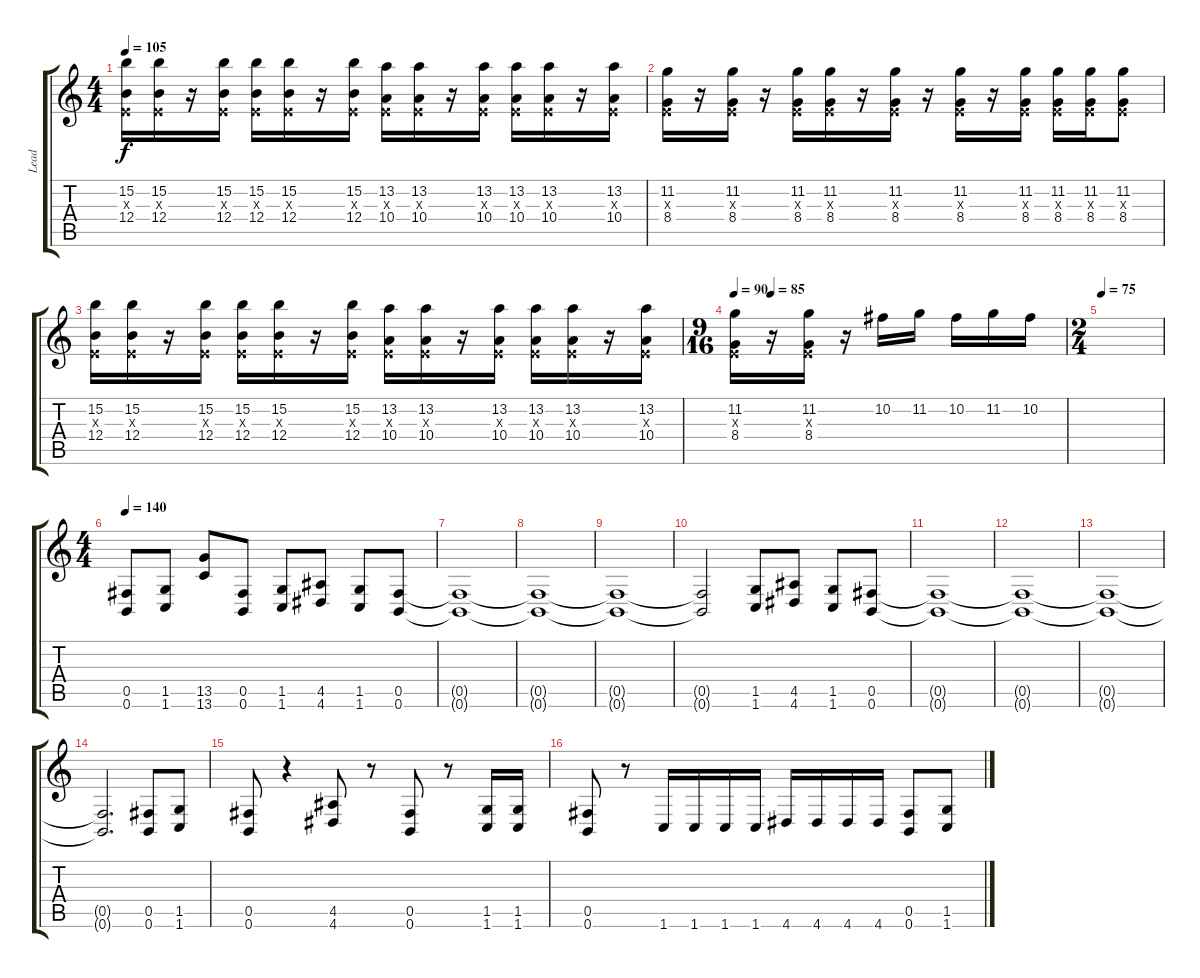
\track ("Lead" "Lead") {instrument distortionguitar}
\staff {score tabs}
\tuning (Db4 Ab3 E3 B2 Gb2 B1) {hide}
\ts (4 4)
\tempo 105
\clef g2
\ks c
(15.2 0.3{x} 12.4).16{dy f} (15.2 0.3{x} 12.4).16 r.16 (15.2 0.3{x} 12.4).16 (15.2 0.3{x} 12.4).16 (15.2 0.3{x} 12.4).16 r.16 (15.2 0.3{x} 12.4).16 (13.2 0.3{x} 10.4).16 (13.2 0.3{x} 10.4).16 r.16 (13.2 0.3{x} 10.4).16 (13.2 0.3{x} 10.4).16 (13.2 0.3{x} 10.4).16 r.16 (13.2 0.3{x} 10.4).16 |
(11.2 0.3{x} 8.4).16 r.16 (11.2 0.3{x} 8.4).16 r.16 (11.2 0.3{x} 8.4).16 (11.2 0.3{x} 8.4).16 r.16 (11.2 0.3{x} 8.4).16 r.16 (11.2 0.3{x} 8.4).16 r.16 (11.2 0.3{x} 8.4).16 (11.2 0.3{x} 8.4).16 (11.2 0.3{x} 8.4).16 (11.2 0.3{x} 8.4).8 |
(15.2 0.3{x} 12.4).16 (15.2 0.3{x} 12.4).16 r.16 (15.2 0.3{x} 12.4).16 (15.2 0.3{x} 12.4).16 (15.2 0.3{x} 12.4).16 r.16 (15.2 0.3{x} 12.4).16 (13.2 0.3{x} 10.4).16 (13.2 0.3{x} 10.4).16 r.16 (13.2 0.3{x} 10.4).16 (13.2 0.3{x} 10.4).16 (13.2 0.3{x} 10.4).16 r.16 (13.2 0.3{x} 10.4).16 |
\ts (9 16)
\tempo 90
\tempo (85 0.1111111111111111)
(11.2 0.3{x} 8.4).16 r.16 (11.2 0.3{x} 8.4).16 r.16 10.2.16 11.2.16 10.2.16 11.2.16 10.2.16 |
\ts (2 4)
\tempo 75
|
\ts (4 4)
\tempo 140
(0.5 0.6).8 (1.5 1.6).8 (13.5 13.6).8 (0.5 0.6).8 (1.5 1.6).8 (4.5 4.6).8 (1.5 1.6).8 (0.5 0.6).8 |
(0.5{t} 0.6{t}).1 |
(0.5{t} 0.6{t}).1 |
(0.5{t} 0.6{t}).1 |
(0.5{t} 0.6{t}).2 (1.5 1.6).8 (4.5 4.6).8 (1.5 1.6).8 (0.5 0.6).8 |
(0.5{t} 0.6{t}).1 |
(0.5{t} 0.6{t}).1 |
(0.5{t} 0.6{t}).1 |
(0.5{t} 0.6{t}).2{d} (0.5 0.6).8 (1.5 1.6).8 |
(0.5 0.6).8 r.4 (4.5 4.6).8 r.8 (0.5 0.6).8 r.8 (1.5 1.6).16 (1.5 1.6).16 |
(0.5 0.6).8 r.8 1.6.16 1.6.16 1.6.16 1.6.16 4.6.16 4.6.16 4.6.16 4.6.16 (0.5 0.6).8 (1.5 1.6).8
